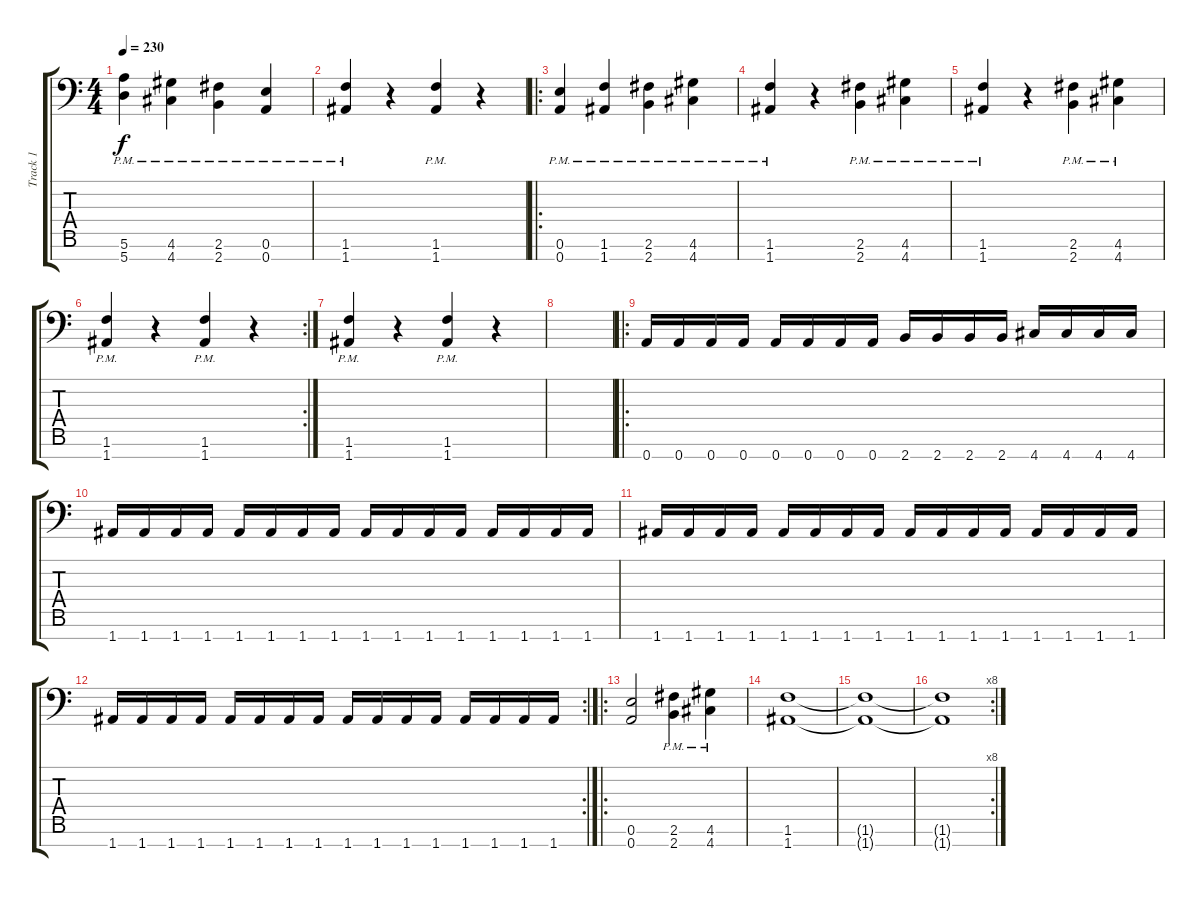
\track ("Track 1" "Track 1") {instrument distortionguitar}
\staff {score tabs}
\tuning (E4 B3 G3 D3 A2 E2 A1) {hide}
\ts (4 4)
\tempo 230
\clef f4
\ks c
(5.6{pm} 5.7{pm}).4{dy f} (4.6{pm} 4.7{pm}).4 (2.6{pm} 2.7{pm}).4 (0.6{pm} 0.7{pm}).4 |
(1.6{pm} 1.7{pm}).4 r.4 (1.6{pm} 1.7{pm}).4 r.4 |
\ro
(0.6{pm} 0.7{pm}).4 (1.6{pm} 1.7{pm}).4 (2.6{pm} 2.7{pm}).4 (4.6{pm} 4.7{pm}).4 |
(1.6{pm} 1.7{pm}).4 r.4 (2.6{pm} 2.7{pm}).4 (4.6{pm} 4.7{pm}).4 |
(1.6{pm} 1.7{pm}).4 r.4 (2.6{pm} 2.7{pm}).4 (4.6{pm} 4.7{pm}).4 |
\rc 2
(1.6{pm} 1.7{pm}).4 r.4 (1.6{pm} 1.7{pm}).4 r.4 |
(1.6{pm} 1.7{pm}).4 r.4 (1.6{pm} 1.7{pm}).4 r.4 |
|
\ro
0.7.16 0.7.16 0.7.16 0.7.16 0.7.16 0.7.16 0.7.16 0.7.16 2.7.16 2.7.16 2.7.16 2.7.16 4.7.16 4.7.16 4.7.16 4.7.16 |
1.7.16 1.7.16 1.7.16 1.7.16 1.7.16 1.7.16 1.7.16 1.7.16 1.7.16 1.7.16 1.7.16 1.7.16 1.7.16 1.7.16 1.7.16 1.7.16 |
1.7.16 1.7.16 1.7.16 1.7.16 1.7.16 1.7.16 1.7.16 1.7.16 1.7.16 1.7.16 1.7.16 1.7.16 1.7.16 1.7.16 1.7.16 1.7.16 |
\rc 2
1.7.16 1.7.16 1.7.16 1.7.16 1.7.16 1.7.16 1.7.16 1.7.16 1.7.16 1.7.16 1.7.16 1.7.16 1.7.16 1.7.16 1.7.16 1.7.16 |
\ro
(0.6 0.7).2 (2.6{pm} 2.7{pm}).4 (4.6{pm} 4.7{pm}).4 |
(1.6 1.7).1 |
(1.6{t} 1.7{t}).1 |
\rc 8
(1.6{t} 1.7{t}).1
